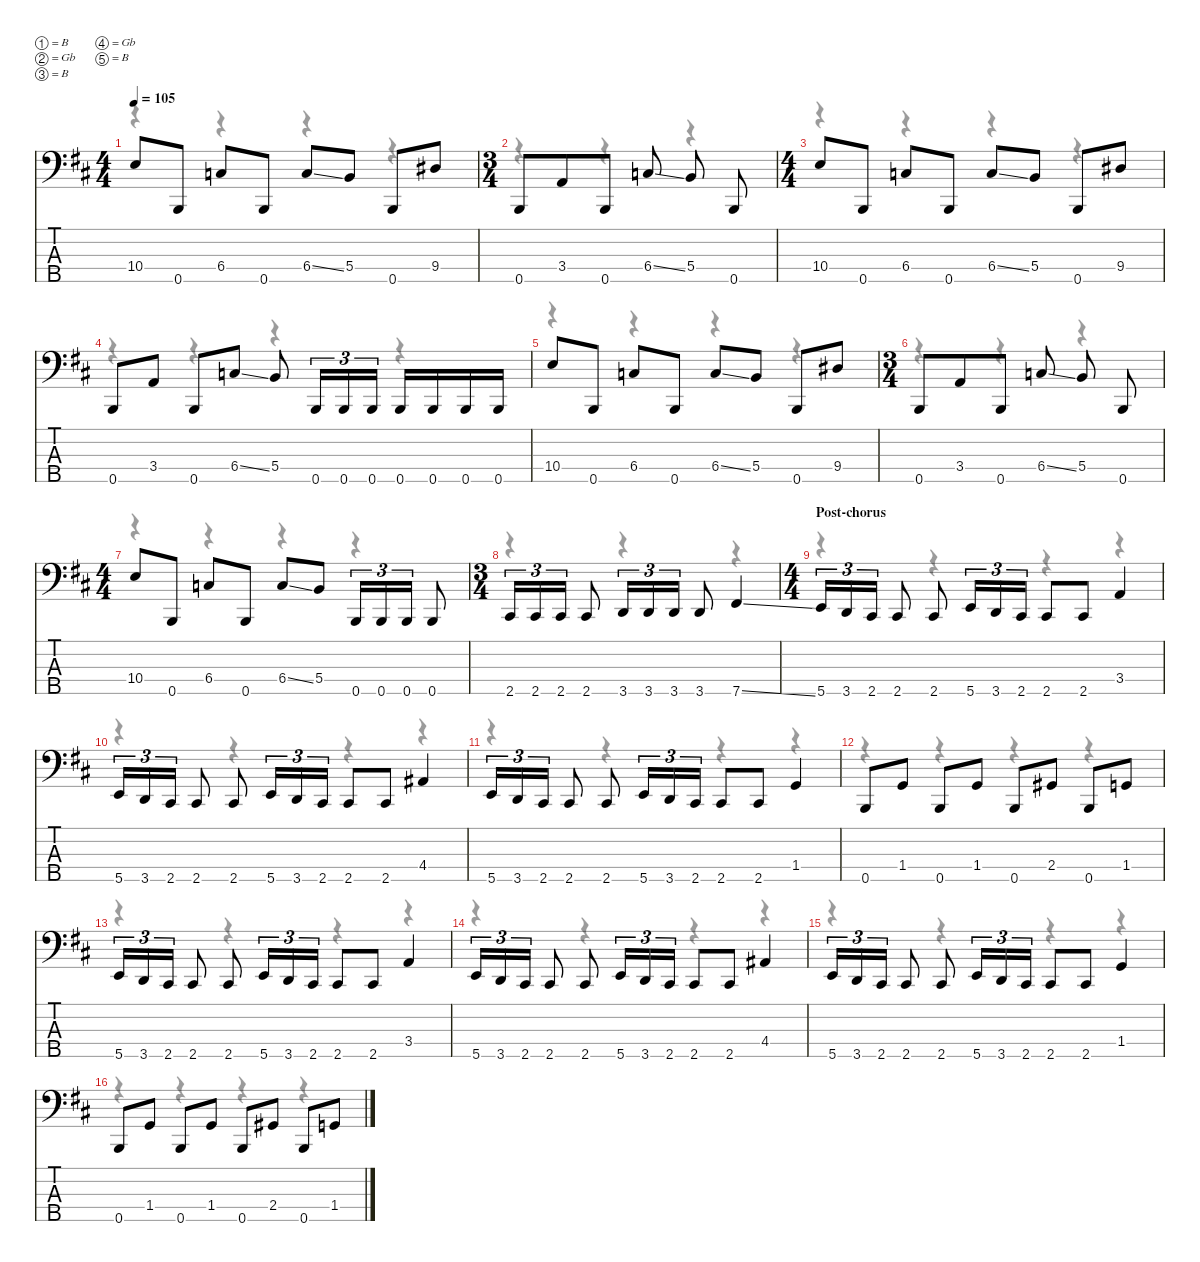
\defaultSystemsLayout 4
\hideDynamics
\bracketExtendMode nobrackets
\singleTrackTrackNamePolicy hidden
\multiTrackTrackNamePolicy hidden
\firstSystemTrackNameMode fullname
\firstSystemTrackNameOrientation horizontal
\otherSystemsTrackNameOrientation horizontal
\track ("Bass" "el.bs.") {instrument electricbassfinger}
\staff {score tabs}
\tuning (B2 Gb2 B1 Gb1 B0)
\voice
\ts (4 4)
\beaming (8 2 2 2 2)
\tempo 105
\clef f4
\ks bminor
10.4{acc forcenatural}.8{dy f beam Up} 0.5{acc forcenatural}.8{beam Up} 6.4{acc forcenatural}.8{beam Up} 0.5{acc forcenatural}.8{beam Up} 6.4{ss acc forcenatural}.8{beam Up} 5.4{acc forcenatural}.8{beam Up} 0.5{acc forcenatural}.8{beam Up} 9.4{acc #}.8{beam Up} |
\ts (3 4)
\beaming (8 3 1 1 1)
0.5{acc forcenatural}.8{beam Up} 3.4{acc forcenatural}.8{beam Up} 0.5{acc forcenatural}.8{beam Up} 6.4{ss acc forcenatural}.8{beam Up} 5.4{acc forcenatural}.8{beam Up} 0.5{acc forcenatural}.8{beam Up} |
\ts (4 4)
\beaming (8 2 2 2 2)
10.4{acc forcenatural}.8{beam Up} 0.5{acc forcenatural}.8{beam Up} 6.4{acc forcenatural}.8{beam Up} 0.5{acc forcenatural}.8{beam Up} 6.4{ss acc forcenatural}.8{beam Up} 5.4{acc forcenatural}.8{beam Up} 0.5{acc forcenatural}.8{beam Up} 9.4{acc #}.8{beam Up} |
0.5{acc forcenatural}.8{beam Up} 3.4{acc forcenatural}.8{beam Up} 0.5{acc forcenatural}.8{beam Up} 6.4{ss acc forcenatural}.8{beam Up} 5.4{acc forcenatural}.8{beam Up} 0.5{acc forcenatural}.16{tu (3 2) beam Up} 0.5{acc forcenatural}.16{tu (3 2) beam Up} 0.5{acc forcenatural}.16{tu (3 2) beam Up} 0.5{acc forcenatural}.16{beam Up} 0.5{acc forcenatural}.16{beam Up} 0.5{acc forcenatural}.16{beam Up} 0.5{acc forcenatural}.16{beam Up} |
10.4{acc forcenatural}.8{beam Up} 0.5{acc forcenatural}.8{beam Up} 6.4{acc forcenatural}.8{beam Up} 0.5{acc forcenatural}.8{beam Up} 6.4{ss acc forcenatural}.8{beam Up} 5.4{acc forcenatural}.8{beam Up} 0.5{acc forcenatural}.8{beam Up} 9.4{acc #}.8{beam Up} |
\ts (3 4)
\beaming (8 3 1 1 1)
0.5{acc forcenatural}.8{beam Up} 3.4{acc forcenatural}.8{beam Up} 0.5{acc forcenatural}.8{beam Up} 6.4{ss acc forcenatural}.8{beam Up} 5.4{acc forcenatural}.8{beam Up} 0.5{acc forcenatural}.8{beam Up} |
\ts (4 4)
\beaming (8 2 2 2 2)
10.4{acc forcenatural}.8{beam Up} 0.5{acc forcenatural}.8{beam Up} 6.4{acc forcenatural}.8{beam Up} 0.5{acc forcenatural}.8{beam Up} 6.4{ss acc forcenatural}.8{beam Up} 5.4{acc forcenatural}.8{beam Up} 0.5{acc forcenatural}.16{tu (3 2) beam Up} 0.5{acc forcenatural}.16{tu (3 2) beam Up} 0.5{acc forcenatural}.16{tu (3 2) beam Up} 0.5{acc forcenatural}.8{beam Up} |
\ts (3 4)
\beaming (8 3 1 1 1)
2.5{acc #}.16{tu (3 2) beam Up} 2.5{acc #}.16{tu (3 2) beam Up} 2.5{acc #}.16{tu (3 2) beam Up} 2.5{acc #}.8{beam Up} 3.5{acc forcenatural}.16{tu (3 2) beam Up} 3.5{acc forcenatural}.16{tu (3 2) beam Up} 3.5{acc forcenatural}.16{tu (3 2) beam Up} 3.5{acc forcenatural}.8{beam Up} 7.5{ss acc #}.4{beam Up} |
\ts (4 4)
\beaming (8 2 2 2 2)
\section ("" "Post-chorus")
5.5{acc forcenatural}.16{tu (3 2) beam Up} 3.5{acc forcenatural}.16{tu (3 2) beam Up} 2.5{acc #}.16{tu (3 2) beam Up} 2.5{acc #}.8{beam Up} 2.5{acc #}.8{beam Up} 5.5{acc forcenatural}.16{tu (3 2) beam Up} 3.5{acc forcenatural}.16{tu (3 2) beam Up} 2.5{acc #}.16{tu (3 2) beam Up} 2.5{acc #}.8{beam Up} 2.5{acc #}.8{beam Up} 3.4{acc forcenatural}.4{beam Up} |
5.5{acc forcenatural}.16{tu (3 2) beam Up} 3.5{acc forcenatural}.16{tu (3 2) beam Up} 2.5{acc #}.16{tu (3 2) beam Up} 2.5{acc #}.8{beam Up} 2.5{acc #}.8{beam Up} 5.5{acc forcenatural}.16{tu (3 2) beam Up} 3.5{acc forcenatural}.16{tu (3 2) beam Up} 2.5{acc #}.16{tu (3 2) beam Up} 2.5{acc #}.8{beam Up} 2.5{acc #}.8{beam Up} 4.4{acc #}.4{beam Up} |
5.5{acc forcenatural}.16{tu (3 2) beam Up} 3.5{acc forcenatural}.16{tu (3 2) beam Up} 2.5{acc #}.16{tu (3 2) beam Up} 2.5{acc #}.8{beam Up} 2.5{acc #}.8{beam Up} 5.5{acc forcenatural}.16{tu (3 2) beam Up} 3.5{acc forcenatural}.16{tu (3 2) beam Up} 2.5{acc #}.16{tu (3 2) beam Up} 2.5{acc #}.8{beam Up} 2.5{acc #}.8{beam Up} 1.4{acc forcenatural}.4{beam Up} |
0.5{acc forcenatural}.8{beam Up} 1.4{acc forcenatural}.8{beam Up} 0.5{acc forcenatural}.8{beam Up} 1.4{acc forcenatural}.8{beam Up} 0.5{acc forcenatural}.8{beam Up} 2.4{acc #}.8{beam Up} 0.5{acc forcenatural}.8{beam Up} 1.4{acc forcenatural}.8{beam Up} |
5.5{acc forcenatural}.16{tu (3 2) beam Up} 3.5{acc forcenatural}.16{tu (3 2) beam Up} 2.5{acc #}.16{tu (3 2) beam Up} 2.5{acc #}.8{beam Up} 2.5{acc #}.8{beam Up} 5.5{acc forcenatural}.16{tu (3 2) beam Up} 3.5{acc forcenatural}.16{tu (3 2) beam Up} 2.5{acc #}.16{tu (3 2) beam Up} 2.5{acc #}.8{beam Up} 2.5{acc #}.8{beam Up} 3.4{acc forcenatural}.4{beam Up} |
5.5{acc forcenatural}.16{tu (3 2) beam Up} 3.5{acc forcenatural}.16{tu (3 2) beam Up} 2.5{acc #}.16{tu (3 2) beam Up} 2.5{acc #}.8{beam Up} 2.5{acc #}.8{beam Up} 5.5{acc forcenatural}.16{tu (3 2) beam Up} 3.5{acc forcenatural}.16{tu (3 2) beam Up} 2.5{acc #}.16{tu (3 2) beam Up} 2.5{acc #}.8{beam Up} 2.5{acc #}.8{beam Up} 4.4{acc #}.4{beam Up} |
5.5{acc forcenatural}.16{tu (3 2) beam Up} 3.5{acc forcenatural}.16{tu (3 2) beam Up} 2.5{acc #}.16{tu (3 2) beam Up} 2.5{acc #}.8{beam Up} 2.5{acc #}.8{beam Up} 5.5{acc forcenatural}.16{tu (3 2) beam Up} 3.5{acc forcenatural}.16{tu (3 2) beam Up} 2.5{acc #}.16{tu (3 2) beam Up} 2.5{acc #}.8{beam Up} 2.5{acc #}.8{beam Up} 1.4{acc forcenatural}.4{beam Up} |
0.5{acc forcenatural}.8{beam Up} 1.4{acc forcenatural}.8{beam Up} 0.5{acc forcenatural}.8{beam Up} 1.4{acc forcenatural}.8{beam Up} 0.5{acc forcenatural}.8{beam Up} 2.4{acc #}.8{beam Up} 0.5{acc forcenatural}.8{beam Up} 1.4{acc forcenatural}.8{beam Up}
\voice
\clef f4
\ottava regular
\simile none
\ks bminor
r.4{dy mf beam Down} r.4{beam Down} r.4{beam Down} r.4{beam Down} |
r.4{beam Down} r.4{beam Down} r.4{beam Down} |
r.4{beam Down} r.4{beam Down} r.4{beam Down} r.4{beam Down} |
r.4{beam Down} r.4{beam Down} r.4{beam Down} r.4{beam Down} |
r.4{beam Down} r.4{beam Down} r.4{beam Down} r.4{beam Down} |
r.4{beam Down} r.4{beam Down} r.4{beam Down} |
r.4{beam Down} r.4{beam Down} r.4{beam Down} r.4{beam Down} |
r.4{beam Down} r.4{beam Down} r.4{beam Down} |
r.4{beam Down} r.4{beam Down} r.4{beam Down} r.4{beam Down} |
r.4{beam Down} r.4{beam Down} r.4{beam Down} r.4{beam Down} |
r.4{beam Down} r.4{beam Down} r.4{beam Down} r.4{beam Down} |
r.4{beam Down} r.4{beam Down} r.4{beam Down} r.4{beam Down} |
r.4{beam Down} r.4{beam Down} r.4{beam Down} r.4{beam Down} |
r.4{beam Down} r.4{beam Down} r.4{beam Down} r.4{beam Down} |
r.4{beam Down} r.4{beam Down} r.4{beam Down} r.4{beam Down} |
r.4{beam Down} r.4{beam Down} r.4{beam Down} r.4{beam Down}
